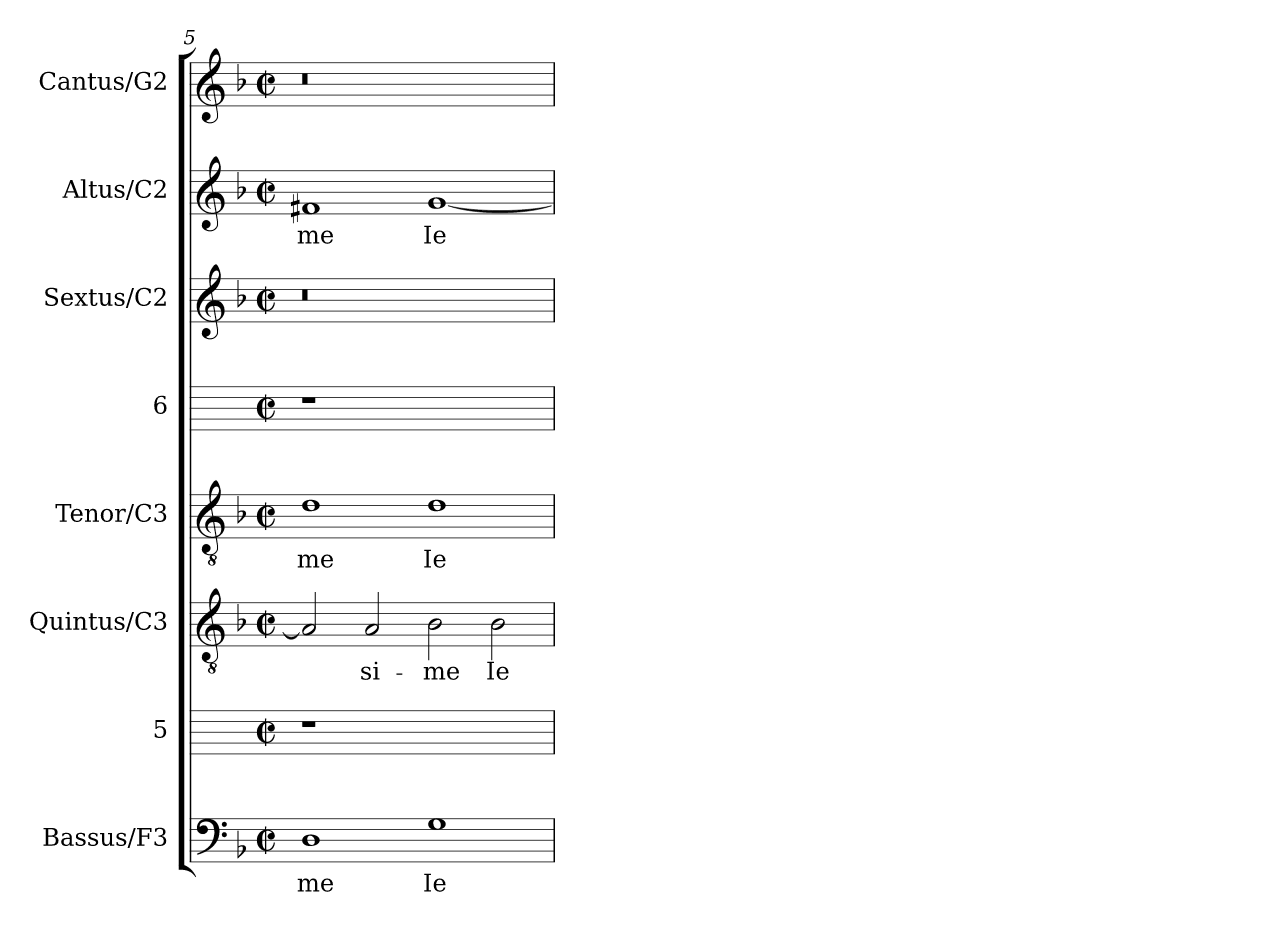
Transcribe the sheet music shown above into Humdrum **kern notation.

**kern	**text	**kern	**kern	**text	**kern	**text	**kern	**kern	**kern	**text	**kern
*part8	*part8	*part7	*part6	*part6	*part5	*part5	*part4	*part3	*part2	*part2	*part1
*staff8	*staff8	*staff7	*staff6	*staff6	*staff5	*staff5	*staff4	*staff3	*staff2	*staff2	*staff1
*I"Bassus/F3	*	*I"5	*I"Quintus/C3	*	*I"Tenor/C3	*	*I"6	*I"Sextus/C2	*I"Altus/C2	*	*I"Cantus/G2
*I'B	*	*	*	*	*I'T	*	*	*	*I'A	*	*I'C
*clefF4	*	*	*clefGv2	*	*clefGv2	*	*	*clefG2	*clefG2	*	*clefG2
*k[b-]	*	*k[]	*k[b-]	*	*k[b-]	*	*k[]	*k[b-]	*k[b-]	*	*k[b-]
*F:	*	*C:	*F:	*	*F:	*	*C:	*F:	*F:	*	*F:
*M2/2	*	*M2/2	*M2/2	*	*M2/2	*	*M2/2	*M2/2	*M2/2	*	*M2/2
*met(c|)	*	*met(c|)	*met(c|)	*	*met(c|)	*	*met(c|)	*met(c|)	*met(c|)	*	*met(c|)
=5	=5	=5	=5	=5	=5	=5	=5	=5	=5	=5	=5
!	!LO:LY:b:cj	!	!	!LO:LY:b:cj	!	!LO:LY:b:cj	!	!	!	!LO:LY:b:cj	!
1D	-me	1r	2A/]	--	1d	-me	1r	0r	1f#X	-me	0r
!	!	!	!	!LO:LY:b:cj	!	!	!	!	!	!	!
.	.	.	2A/	-si-	.	.	.	.	.	.	.
!	!LO:LY:b:cj	!	!	!LO:LY:b:cj	!	!LO:LY:b:cj	!	!	!	!LO:LY:b:cj	!
1G	Ie-	1ryy	2B-\	-me	1d	Ie-	1ryy	.	[<1g	Ie-	.
!	!	!	!	!LO:LY:b:cj	!	!	!	!	!	!	!
.	.	.	2B-\	Ie-	.	.	.	.	.	.	.
=	=	=	=	=	=	=	=	=	=	=	=
*-	*-	*-	*-	*-	*-	*-	*-	*-	*-	*-	*-
